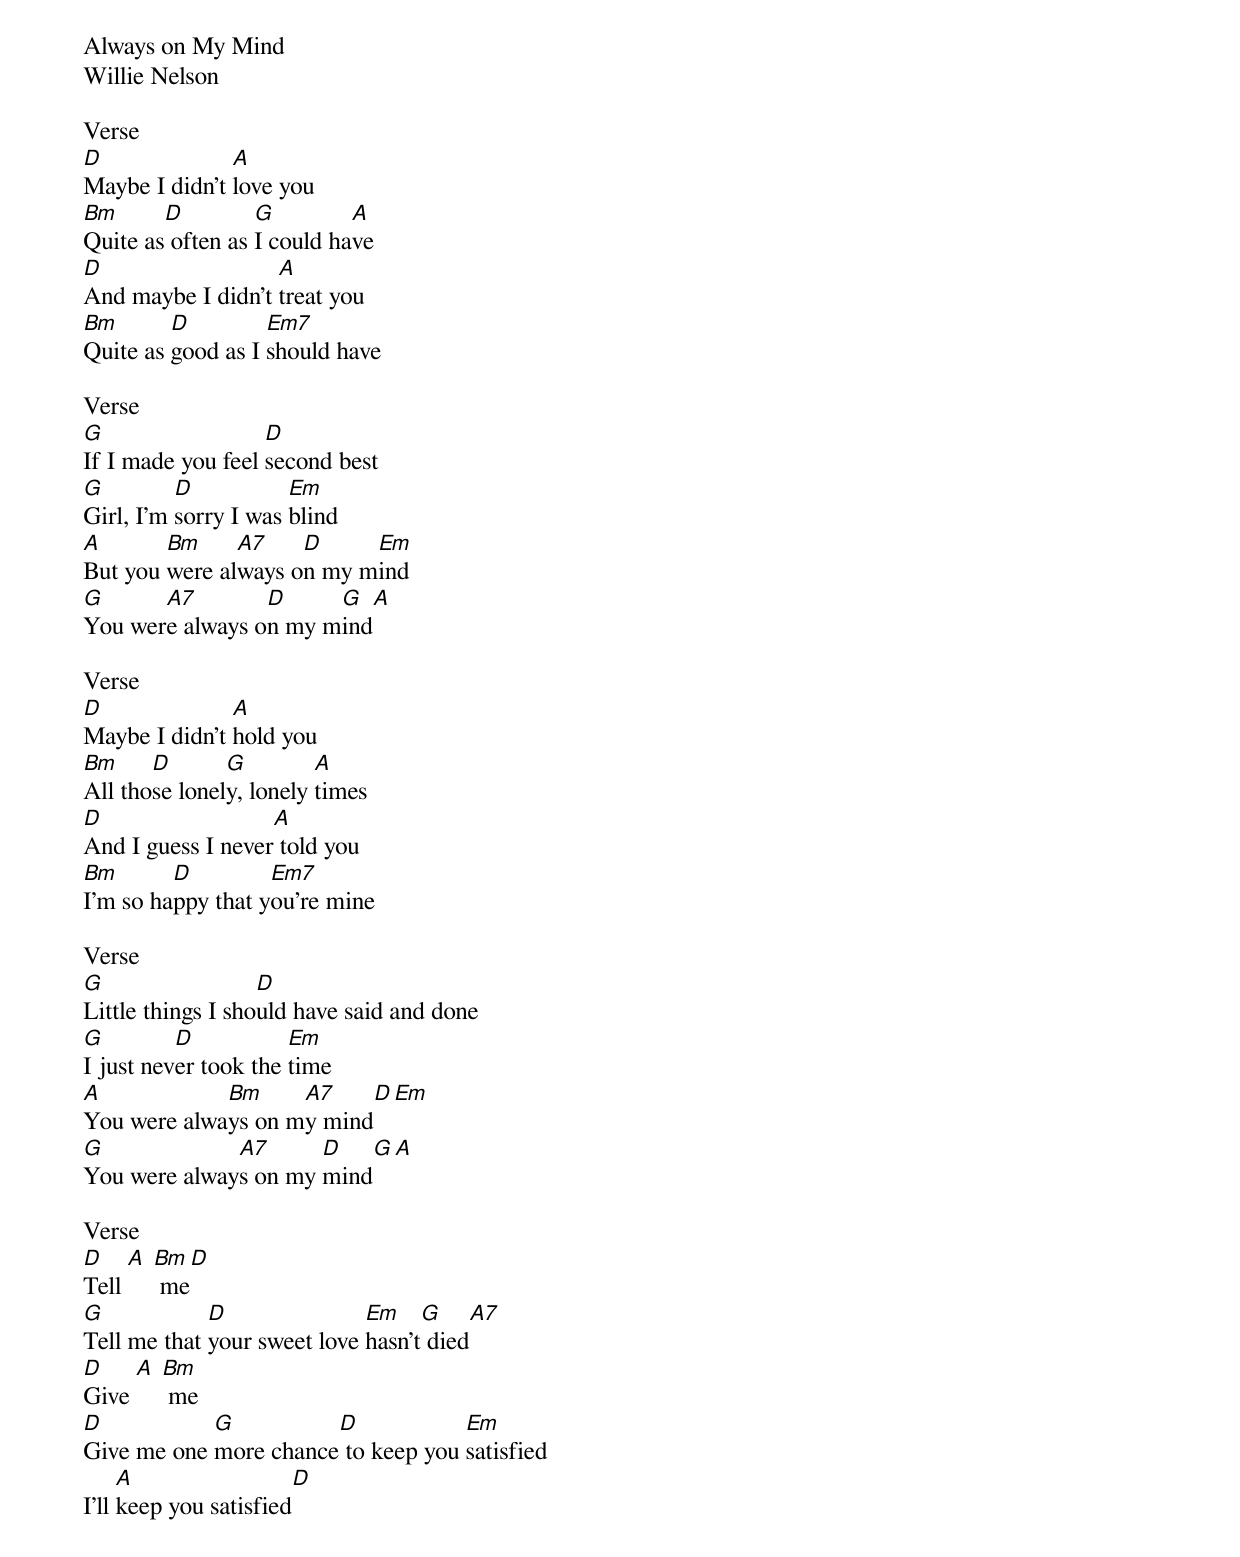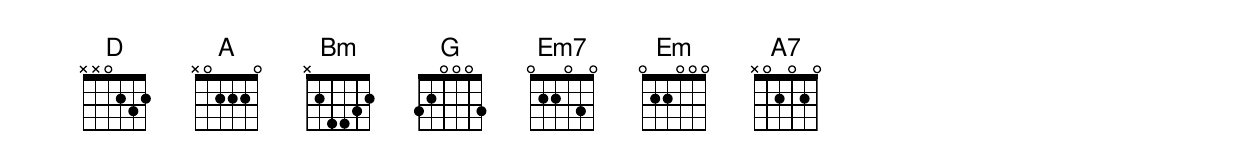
Always on My Mind
Willie Nelson

Verse
[D]Maybe I didn't [A]love you
[Bm]Quite as[D] often as [G]I could ha[A]ve
[D]And maybe I didn't [A]treat you
[Bm]Quite as [D]good as I [Em7]should have

Verse
[G]If I made you feel [D]second best
[G]Girl, I'm [D]sorry I was [Em]blind
[A]But you [Bm]were al[A7]ways o[D]n my m[Em]ind
[G]You wer[A7]e always o[D]n my m[G]ind[A]

Verse
[D]Maybe I didn't [A]hold you
[Bm]All tho[D]se lonel[G]y, lonely [A]times
[D]And I guess I never[A] told you
[Bm]I'm so ha[D]ppy that y[Em7]ou're mine

Verse
[G]Little things I sho[D]uld have said and done
[G]I just nev[D]er took the [Em]time
[A]You were alwa[Bm]ys on m[A7]y mind[D][Em]
[G]You were alway[A7]s on my [D]mind[G][A]

Verse
[D]Tell [A] [Bm] me[D]
[G]Tell me that [D]your sweet love [Em]hasn't[G] died[A7]
[D]Give [A] [Bm] me
[D]Give me one [G]more chance[D] to keep you [Em]satisfied
I'll [A]keep you satisfied[D]
